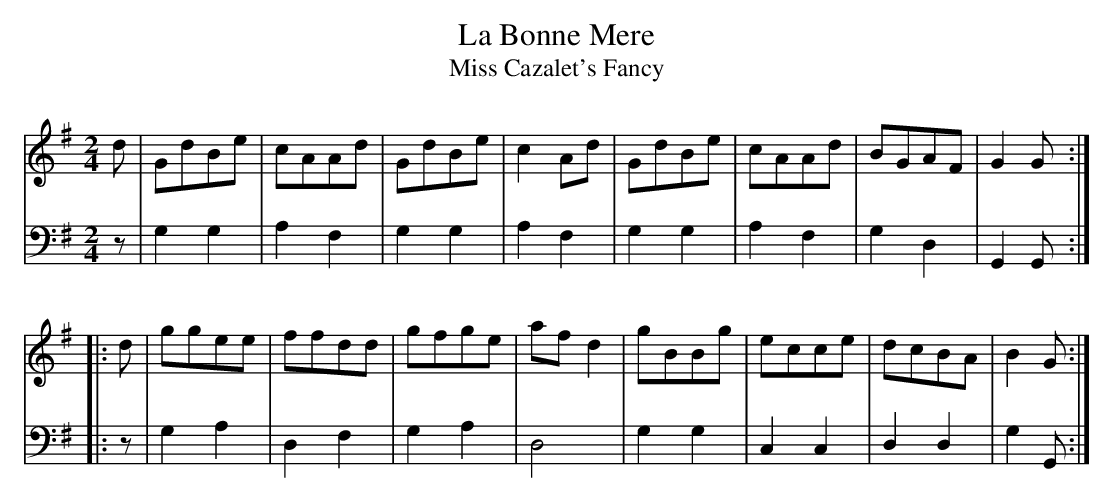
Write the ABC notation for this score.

X:1
T:Bonne Mere, La
T:Miss Cazalet's Fancy
M:2/4
L:1/8
K:G
V:1
d|GdBe|cAAd|GdBe|c2-Ad|GdBe|cAAd|BGAF |G2G:|
|:d|ggee|ffdd|gfge|af d2|gBBg|ecce|dcBA|B2G:|
V:2 clef = bass
z|G,2G,2|A,2F,2|G,2G,2|A,2F,2|G,2G,2|A,2F,2|G,2D,2|G,,2G,,:|
|:z|G,2A,2|D,2F,2|G,2A,2|D,4|G,2G,2|C,2C,2|D,2D,2|G,2G,,:|
